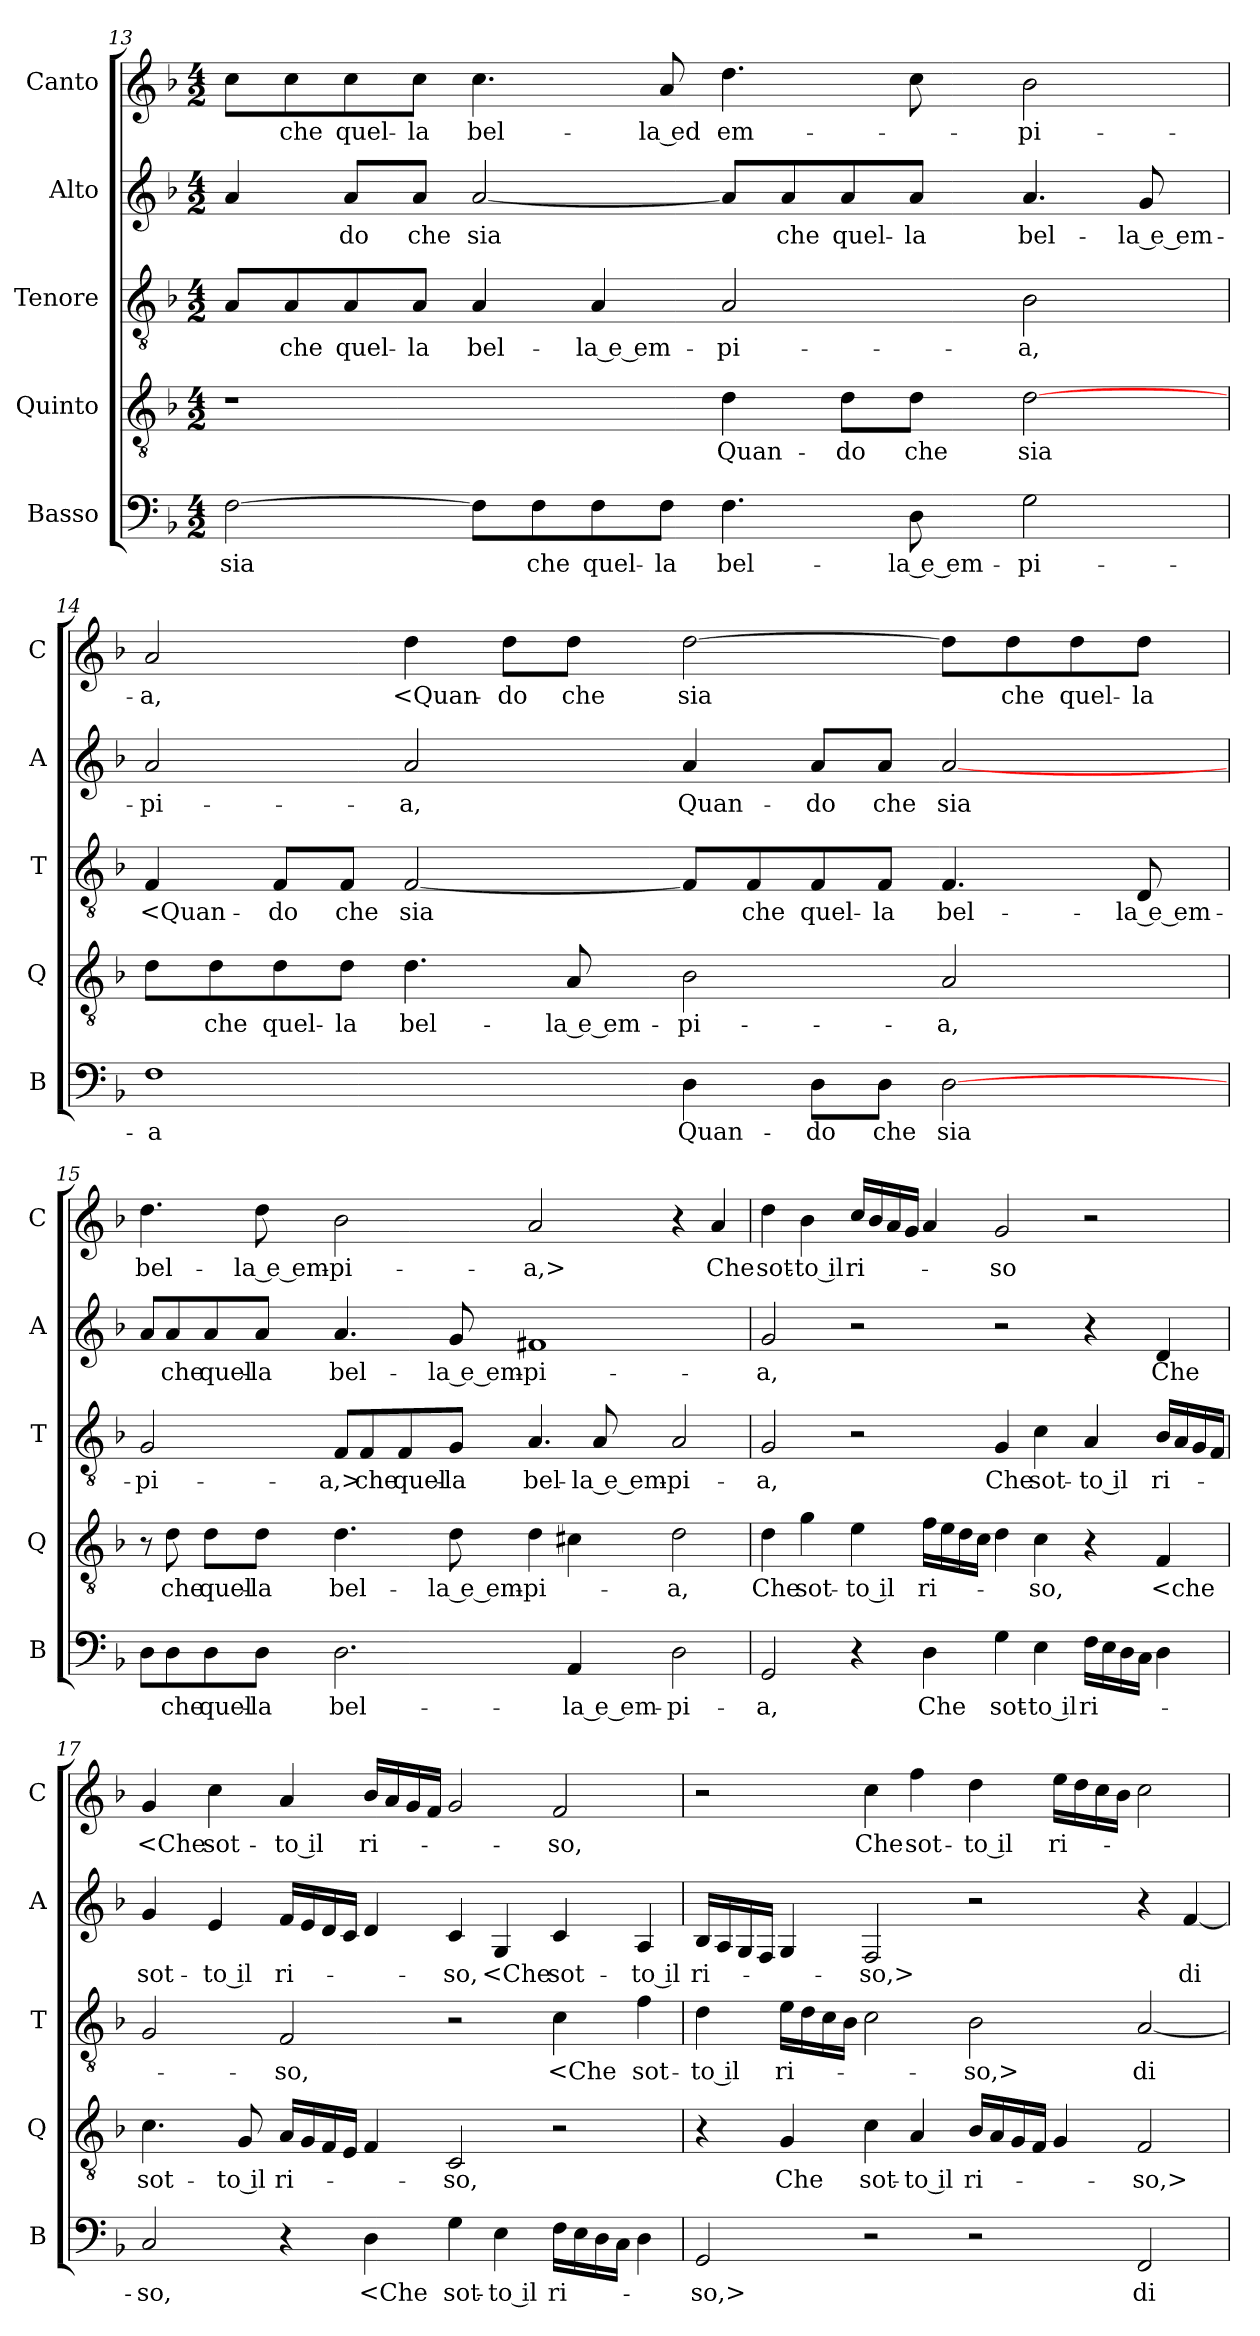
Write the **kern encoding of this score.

**kern	**text	**kern	**text	**kern	**text	**kern	**text	**kern	**text
*part5	*part5	*part4	*part4	*part3	*part3	*part2	*part2	*part1	*part1
*staff5	*staff5	*staff4	*staff4	*staff3	*staff3	*staff2	*staff2	*staff1	*staff1
*I"Basso	*	*I"Quinto	*	*I"Tenore	*	*I"Alto	*	*I"Canto	*
*I'B	*	*I'Q	*	*I'T	*	*I'A	*	*I'C	*
*clefF4	*	*clefGv2	*	*clefGv2	*	*clefG2	*	*clefG2	*
*k[b-]	*	*k[b-]	*	*k[b-]	*	*k[b-]	*	*k[b-]	*
*M4/2	*	*M4/2	*	*M4/2	*	*M4/2	*	*M4/2	*
=13	=13	=13	=13	=13	=13	=13	=13	=13	=13
[2F	sia	1r	.	8AL	.	4a	.	8ccL	.
.	.	.	.	8A	che	.	.	8cc	che
.	.	.	.	8A	quel-	8aL	-do	8cc	quel-
.	.	.	.	8AJ	-la	8aJ	che	8ccJ	-la
8FL]	.	.	.	4A	bel-	[2a	sia	4.cc	bel-
8F	che	.	.	.	.	.	.	.	.
8F	quel-	.	.	4A	-la e em-	.	.	.	.
8FJ	-la	.	.	.	.	.	.	8a	-la ed
4.F	bel-	4d	Quan-	2A	-pi-	8aL]	.	4.dd	em-
.	.	.	.	.	.	8a	che	.	.
.	.	8dL	-do	.	.	8a	quel-	.	.
8D	-la e em-	8dJ	che	.	.	8aJ	-la	8cc	.
2G	-pi-	[2d	sia	2B-	-a,	4.a	bel-	2b-	-pi-
.	.	.	.	.	.	8g	-la e em-	.	.
=14	=14	=14	=14	=14	=14	=14	=14	=14	=14
1F	-a	8dL	.	4F	<Quan-	2a	-pi-	2a	-a,
.	.	8d	che	.	.	.	.	.	.
.	.	8d	quel-	8FL	-do	.	.	.	.
.	.	8dJ	-la	8FJ	che	.	.	.	.
.	.	4.d	bel-	[2F	sia	2a	-a,	4dd	<Quan-
.	.	.	.	.	.	.	.	8ddL	-do
.	.	8A	-la e em-	.	.	.	.	8ddJ	che
4D	Quan-	2B-	-pi-	8FL]	.	4a	Quan-	[2dd	sia
.	.	.	.	8F	che	.	.	.	.
8DL	-do	.	.	8F	quel-	8aL	-do	.	.
8DJ	che	.	.	8FJ	-la	8aJ	che	.	.
[2D	sia	2A	-a,	4.F	bel-	[2a	sia	8ddL]	.
.	.	.	.	.	.	.	.	8dd	che
.	.	.	.	.	.	.	.	8dd	quel-
.	.	.	.	8D	-la e em-	.	.	8ddJ	-la
=15	=15	=15	=15	=15	=15	=15	=15	=15	=15
8DL	.	8r	.	2G	-pi-	8aL	.	4.dd	bel-
8D	che	8d	che	.	.	8a	che	.	.
8D	quel-	8dL	quel-	.	.	8a	quel-	.	.
8DJ	-la	8dJ	-la	.	.	8aJ	-la	8dd	-la e em-
2.D	bel-	4.d	bel-	8FL	-a,>	4.a	bel-	2b-	-pi-
.	.	.	.	8F	che	.	.	.	.
.	.	.	.	8F	quel-	.	.	.	.
.	.	8d	-la e em-	8GJ	-la	8g	-la e em-	.	.
.	.	4d	-pi-	4.A	bel-	1f#X	-pi-	2a	-a,>
4AA	-la e em-	4c#X	.	.	.	.	.	.	.
.	.	.	.	8A	-la e em-	.	.	.	.
2D	-pi-	2d	-a,	2A	-pi-	.	.	4r	.
.	.	.	.	.	.	.	.	4a	Che
=16	=16	=16	=16	=16	=16	=16	=16	=16	=16
2GG	-a,	4d	Che	2G	-a,	2g	-a,	4dd	sot-
.	.	4g	sot-	.	.	.	.	4b-	-to il
4r	.	4e	-to il	2r	.	2r	.	16ccLL	ri-
.	.	.	.	.	.	.	.	16b-	.
.	.	.	.	.	.	.	.	16a	.
.	.	.	.	.	.	.	.	16gJJ	.
4D	Che	16fLL	ri-	.	.	.	.	4a	.
.	.	16e	.	.	.	.	.	.	.
.	.	16d	.	.	.	.	.	.	.
.	.	16cJJ	.	.	.	.	.	.	.
4G	sot-	4d	.	4G	Che	2r	.	2g	-so
4E	-to il	4c	-so,	4c	sot-	.	.	.	.
16FLL	ri-	4r	.	4A	-to il	4r	.	2r	.
16E	.	.	.	.	.	.	.	.	.
16D	.	.	.	.	.	.	.	.	.
16CJJ	.	.	.	.	.	.	.	.	.
4D	.	4F	<che	16B-LL	ri-	4d	Che	.	.
.	.	.	.	16A	.	.	.	.	.
.	.	.	.	16G	.	.	.	.	.
.	.	.	.	16FJJ	.	.	.	.	.
=17	=17	=17	=17	=17	=17	=17	=17	=17	=17
2C	-so,	4.c	sot-	2G	.	4g	sot-	4g	<Che
.	.	.	.	.	.	4e	-to il	4cc	sot-
.	.	8G	-to il	.	.	.	.	.	.
4r	.	16ALL	ri-	2F	-so,	16fLL	ri-	4a	-to il
.	.	16G	.	.	.	16e	.	.	.
.	.	16F	.	.	.	16d	.	.	.
.	.	16EJJ	.	.	.	16cJJ	.	.	.
4D	<Che	4F	.	.	.	4d	.	16b-LL	ri-
.	.	.	.	.	.	.	.	16a	.
.	.	.	.	.	.	.	.	16g	.
.	.	.	.	.	.	.	.	16fJJ	.
4G	sot-	2C	-so,	2r	.	4c	-so,	2g	.
4E	-to il	.	.	.	.	4G	<Che	.	.
16FLL	ri-	2r	.	4c	<Che	4c	sot-	2f	-so,
16E	.	.	.	.	.	.	.	.	.
16D	.	.	.	.	.	.	.	.	.
16CJJ	.	.	.	.	.	.	.	.	.
4D	.	.	.	4f	sot-	4A	-to il	.	.
=18	=18	=18	=18	=18	=18	=18	=18	=18	=18
2GG	-so,>	4r	.	4d	-to il	16B-LL	ri-	2r	.
.	.	.	.	.	.	16A	.	.	.
.	.	.	.	.	.	16G	.	.	.
.	.	.	.	.	.	16FJJ	.	.	.
.	.	4G	Che	16eLL	ri-	4G	.	.	.
.	.	.	.	16d	.	.	.	.	.
.	.	.	.	16c	.	.	.	.	.
.	.	.	.	16B-JJ	.	.	.	.	.
2r	.	4c	sot-	2c	.	2F	-so,>	4cc	Che
.	.	4A	-to il	.	.	.	.	4ff	sot-
2r	.	16B-LL	ri-	2B-	-so,>	2r	.	4dd	-to il
.	.	16A	.	.	.	.	.	.	.
.	.	16G	.	.	.	.	.	.	.
.	.	16FJJ	.	.	.	.	.	.	.
.	.	4G	.	.	.	.	.	16eeLL	ri-
.	.	.	.	.	.	.	.	16dd	.
.	.	.	.	.	.	.	.	16cc	.
.	.	.	.	.	.	.	.	16b-JJ	.
2FF	di	2F	-so,>	[2A	di	4r	.	2cc	.
.	.	.	.	.	.	[4f	di	.	.
=	=	=	=	=	=	=	=	=	=
*-	*-	*-	*-	*-	*-	*-	*-	*-	*-
